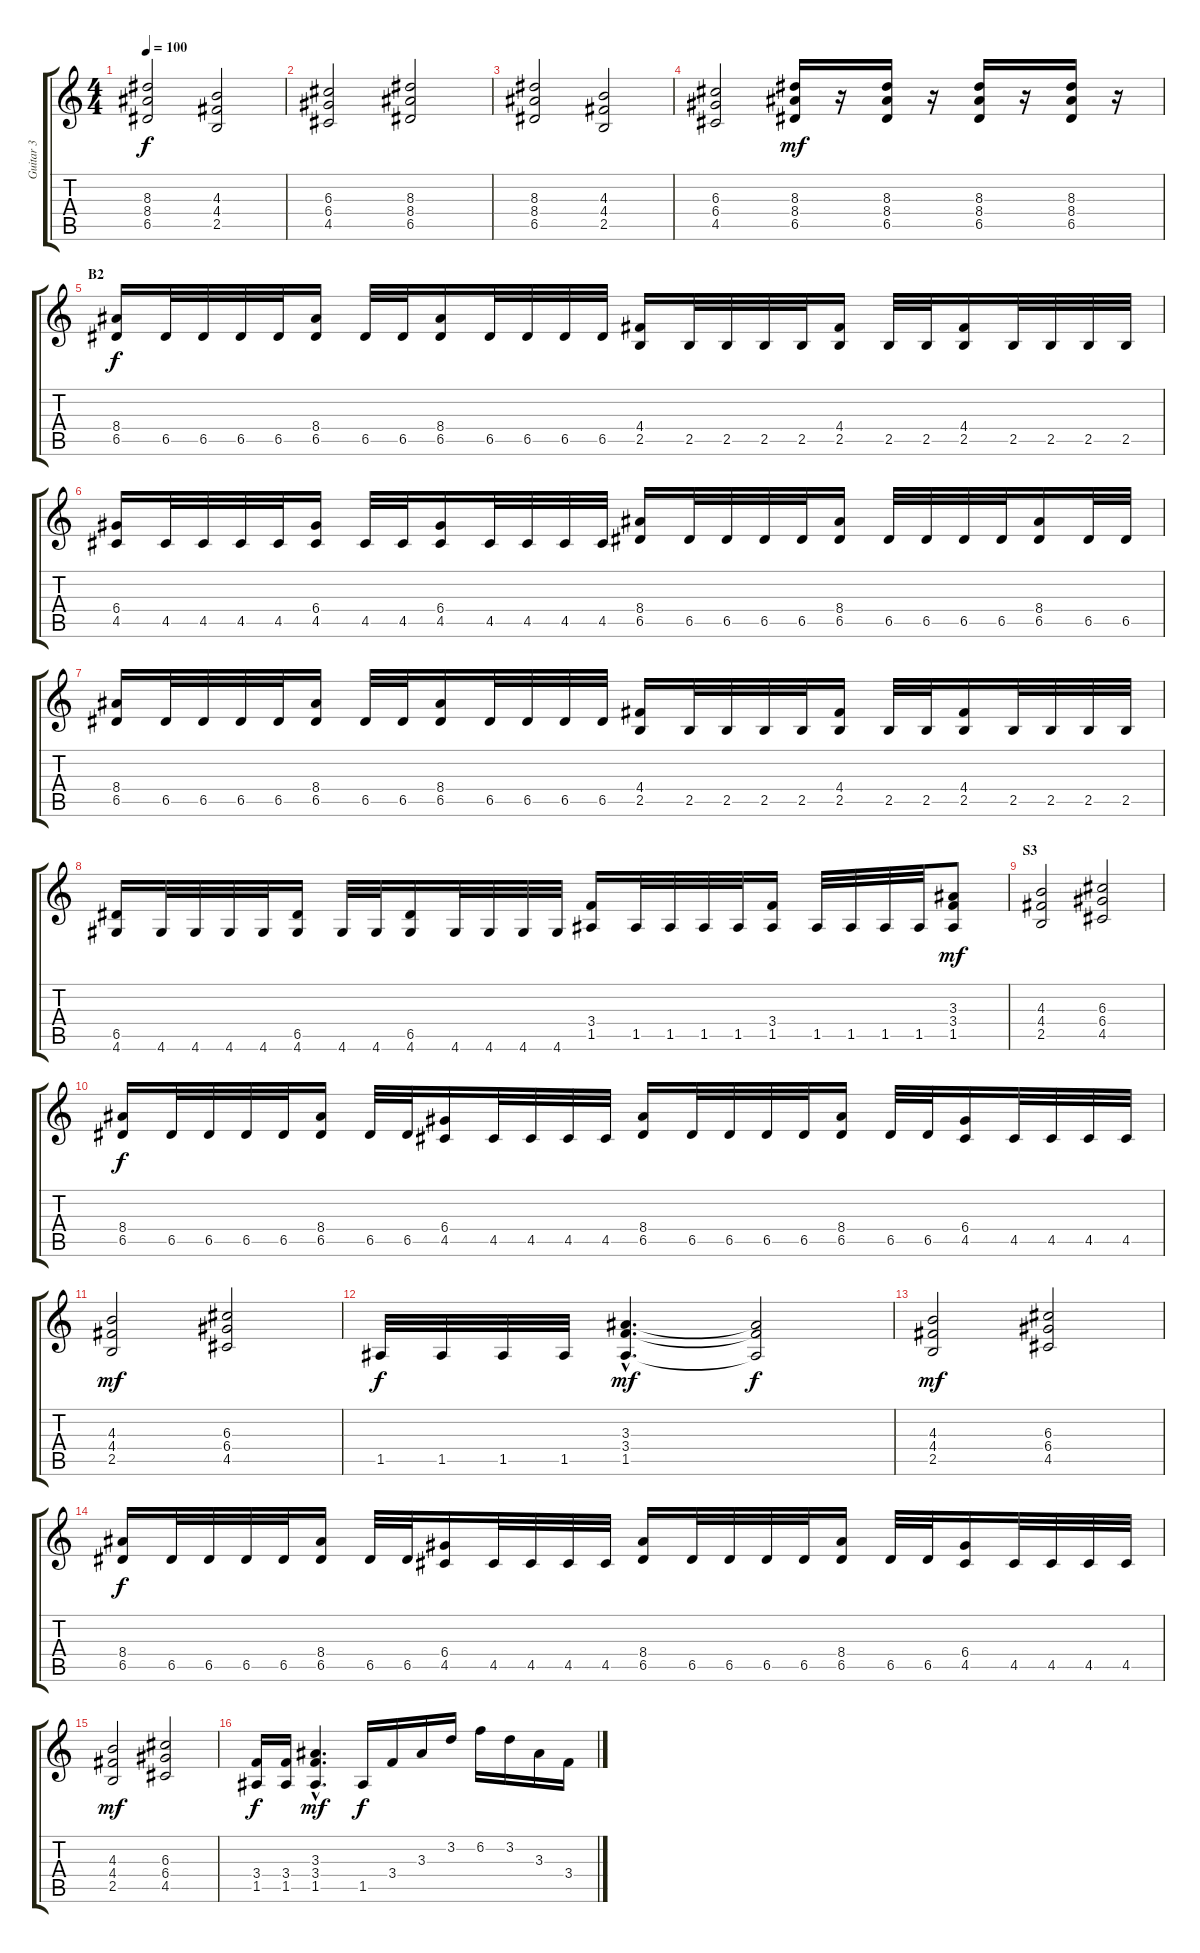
\track ("Guitar 3" "Guitar 3") {instrument distortionguitar}
\staff {score tabs}
\tuning (E4 B3 G3 D3 A2 E2) {hide}
\ts (4 4)
\tempo 100
\clef g2
\ks c
(8.3 8.4 6.5).2{dy f} (4.3 4.4 2.5).2 |
(6.3 6.4 4.5).2 (8.3 8.4 6.5).2 |
(8.3 8.4 6.5).2 (4.3 4.4 2.5).2 |
(6.3 6.4 4.5).2 (8.3 8.4 6.5).16{dy mf} r.16 (8.3 8.4 6.5).16 r.16 (8.3 8.4 6.5).16 r.16 (8.3 8.4 6.5).16 r.16 |
\section ("" "B2")
(8.4 6.5).16{dy f} 6.5.32 6.5.32 6.5.32 6.5.32 (8.4 6.5).16 6.5.32 6.5.32 (8.4 6.5).16 6.5.32 6.5.32 6.5.32 6.5.32 (4.4 2.5).16 2.5.32 2.5.32 2.5.32 2.5.32 (4.4 2.5).16 2.5.32 2.5.32 (4.4 2.5).16 2.5.32 2.5.32 2.5.32 2.5.32 |
(6.4 4.5).16 4.5.32 4.5.32 4.5.32 4.5.32 (6.4 4.5).16 4.5.32 4.5.32 (6.4 4.5).16 4.5.32 4.5.32 4.5.32 4.5.32 (8.4 6.5).16 6.5.32 6.5.32 6.5.32 6.5.32 (8.4 6.5).16 6.5.32 6.5.32 6.5.32 6.5.32 (8.4 6.5).16 6.5.32 6.5.32 |
(8.4 6.5).16 6.5.32 6.5.32 6.5.32 6.5.32 (8.4 6.5).16 6.5.32 6.5.32 (8.4 6.5).16 6.5.32 6.5.32 6.5.32 6.5.32 (4.4 2.5).16 2.5.32 2.5.32 2.5.32 2.5.32 (4.4 2.5).16 2.5.32 2.5.32 (4.4 2.5).16 2.5.32 2.5.32 2.5.32 2.5.32 |
(6.5 4.6).16 4.6.32 4.6.32 4.6.32 4.6.32 (6.5 4.6).16 4.6.32 4.6.32 (6.5 4.6).16 4.6.32 4.6.32 4.6.32 4.6.32 (3.4 1.5).16 1.5.32 1.5.32 1.5.32 1.5.32 (3.4 1.5).16 1.5.32 1.5.32 1.5.32 1.5.32 (3.3 3.4 1.5).8{dy mf} |
\section ("" "S3")
(4.3 4.4 2.5).2 (6.3 6.4 4.5).2 |
(8.4 6.5).16{dy f} 6.5.32 6.5.32 6.5.32 6.5.32 (8.4 6.5).16 6.5.32 6.5.32 (6.4 4.5).16 4.5.32 4.5.32 4.5.32 4.5.32 (8.4 6.5).16 6.5.32 6.5.32 6.5.32 6.5.32 (8.4 6.5).16 6.5.32 6.5.32 (6.4 4.5).16 4.5.32 4.5.32 4.5.32 4.5.32 |
(4.3 4.4 2.5).2{dy mf} (6.3 6.4 4.5).2 |
1.5.32{dy f} 1.5.32 1.5.32 1.5.32 (3.3{hac} 3.4{hac} 1.5{hac}).4{d dy mf} (3.3{t} 3.4{t} 1.5{t}).2{dy f} |
(4.3 4.4 2.5).2{dy mf} (6.3 6.4 4.5).2 |
(8.4 6.5).16{dy f} 6.5.32 6.5.32 6.5.32 6.5.32 (8.4 6.5).16 6.5.32 6.5.32 (6.4 4.5).16 4.5.32 4.5.32 4.5.32 4.5.32 (8.4 6.5).16 6.5.32 6.5.32 6.5.32 6.5.32 (8.4 6.5).16 6.5.32 6.5.32 (6.4 4.5).16 4.5.32 4.5.32 4.5.32 4.5.32 |
(4.3 4.4 2.5).2{dy mf} (6.3 6.4 4.5).2 |
(3.4 1.5).16{dy f} (3.4 1.5).16 (3.3{hac} 3.4{hac} 1.5{hac}).4{d dy mf} 1.5.16{dy f} 3.4.16 3.3.16 3.2.16 6.2.16 3.2.16 3.3.16 3.4.16
